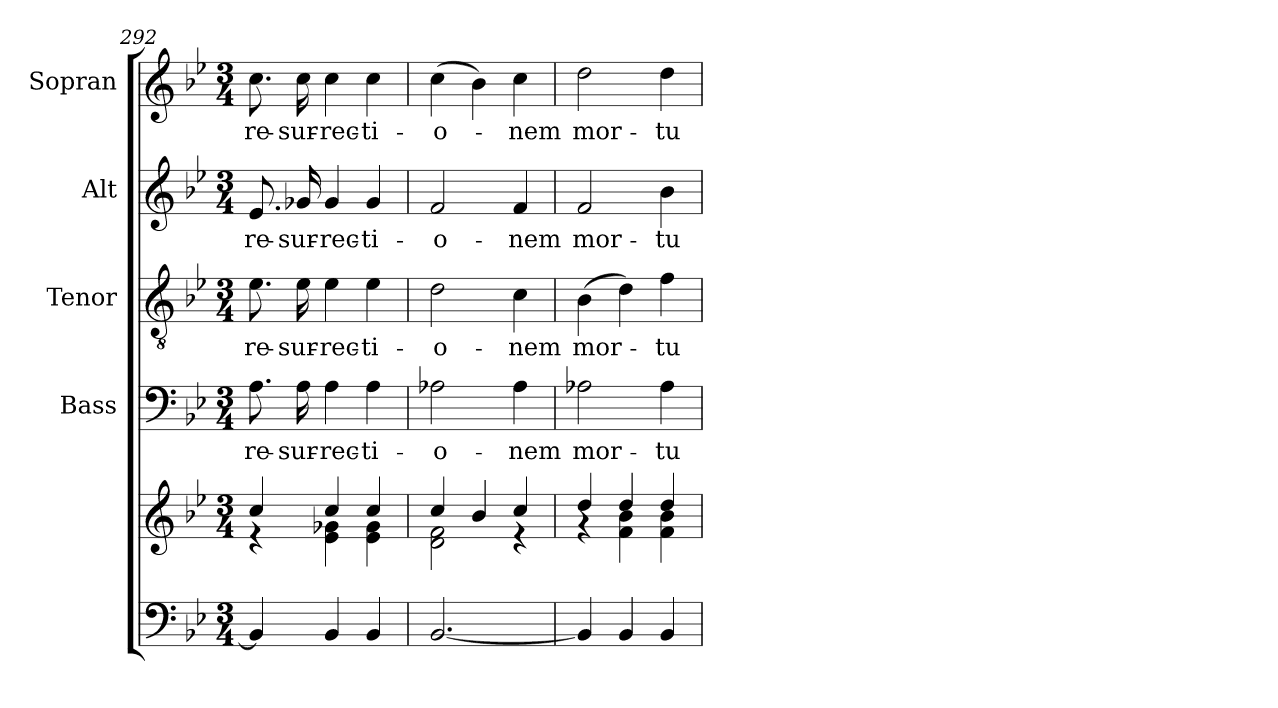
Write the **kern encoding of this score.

**kern	**kern	**kern	**text	**kern	**text	**kern	**text	**kern	**text
*part5	*part5	*part4	*part4	*part3	*part3	*part2	*part2	*part1	*part1
*staff6	*staff5	*staff4	*staff4	*staff3	*staff3	*staff2	*staff2	*staff1	*staff1
*	*	*I"Bass	*	*I"Tenor	*	*I"Alt	*	*I"Sopran	*
*	*	*I'B.	*	*I'T.	*	*I'A.	*	*I'S.	*
*clefF4	*clefG2	*clefF4	*	*clefGv2	*	*clefG2	*	*clefG2	*
*k[b-e-]	*k[b-e-]	*k[b-e-]	*	*k[b-e-]	*	*k[b-e-]	*	*k[b-e-]	*
*B-:	*B-:	*B-:	*	*B-:	*	*B-:	*	*B-:	*
*M3/4	*M3/4	*M3/4	*	*M3/4	*	*M3/4	*	*M3/4	*
=292	=292	=292	=292	=292	=292	=292	=292	=292	=292
*	*^	*	*	*	*	*	*	*	*
!	!	!	!	!LO:LY:b	!	!LO:LY:b	!	!LO:LY:b	!	!LO:LY:b
4BB-/]	4cc/	4re	8.A\	re-	8.e-\	re-	8.e-/	re-	8.cc\	re-
!	!	!	!	!LO:LY:b	!	!LO:LY:b	!	!LO:LY:b	!	!LO:LY:b
.	.	.	16A\	-sur-	16e-\	-sur-	16g-X/	-sur-	16cc\	-sur-
!	!	!	!	!LO:LY:b	!	!LO:LY:b	!	!LO:LY:b	!	!LO:LY:b
4BB-/	4cc/	4e-\ 4g-X\	4A\	-rec-	4e-\	-rec-	4g-/	-rec-	4cc\	-rec-
!	!	!	!	!LO:LY:b	!	!LO:LY:b	!	!LO:LY:b	!	!LO:LY:b
4BB-/	4cc/	4e-\ 4g-\	4A\	-ti-	4e-\	-ti-	4g-/	-ti-	4cc\	-ti-
=293	=293	=293	=293	=293	=293	=293	=293	=293	=293	=293
!	!	!	!	!LO:LY:b	!	!LO:LY:b	!	!LO:LY:b	!	!LO:LY:b
[2.BB-/	4cc/	2d\ 2f\	2A-X\	-o-	2d\	-o-	2f/	-o-	(>4cc\	-o-
.	4b-/	.	.	.	.	.	.	.	4b-\)	.
!	!	!	!	!LO:LY:b	!	!LO:LY:b	!	!LO:LY:b	!	!LO:LY:b
.	4cc/	4re	4A-\	-nem	4c\	-nem	4f/	-nem	4cc\	-nem
=294	=294	=294	=294	=294	=294	=294	=294	=294	=294	=294
!	!	!	!	!LO:LY:b	!	!LO:LY:b	!	!LO:LY:b	!	!LO:LY:b
4BB-/]	4dd/	4rf	2A-X\	mor-	(>4B-\	mor-	2f/	mor-	2dd\	mor-
4BB-/	4dd/	4f\ 4b-\	.	.	4d\)	.	.	.	.	.
!	!	!	!	!LO:LY:b	!	!LO:LY:b	!	!LO:LY:b	!	!LO:LY:b
4BB-/	4dd/	4f\ 4b-\	4A-\	-tu-	4f\	-tu-	4b-\	-tu-	4dd\	-tu-
*	*v	*v	*	*	*	*	*	*	*	*
=	=	=	=	=	=	=	=	=	=
*-	*-	*-	*-	*-	*-	*-	*-	*-	*-
